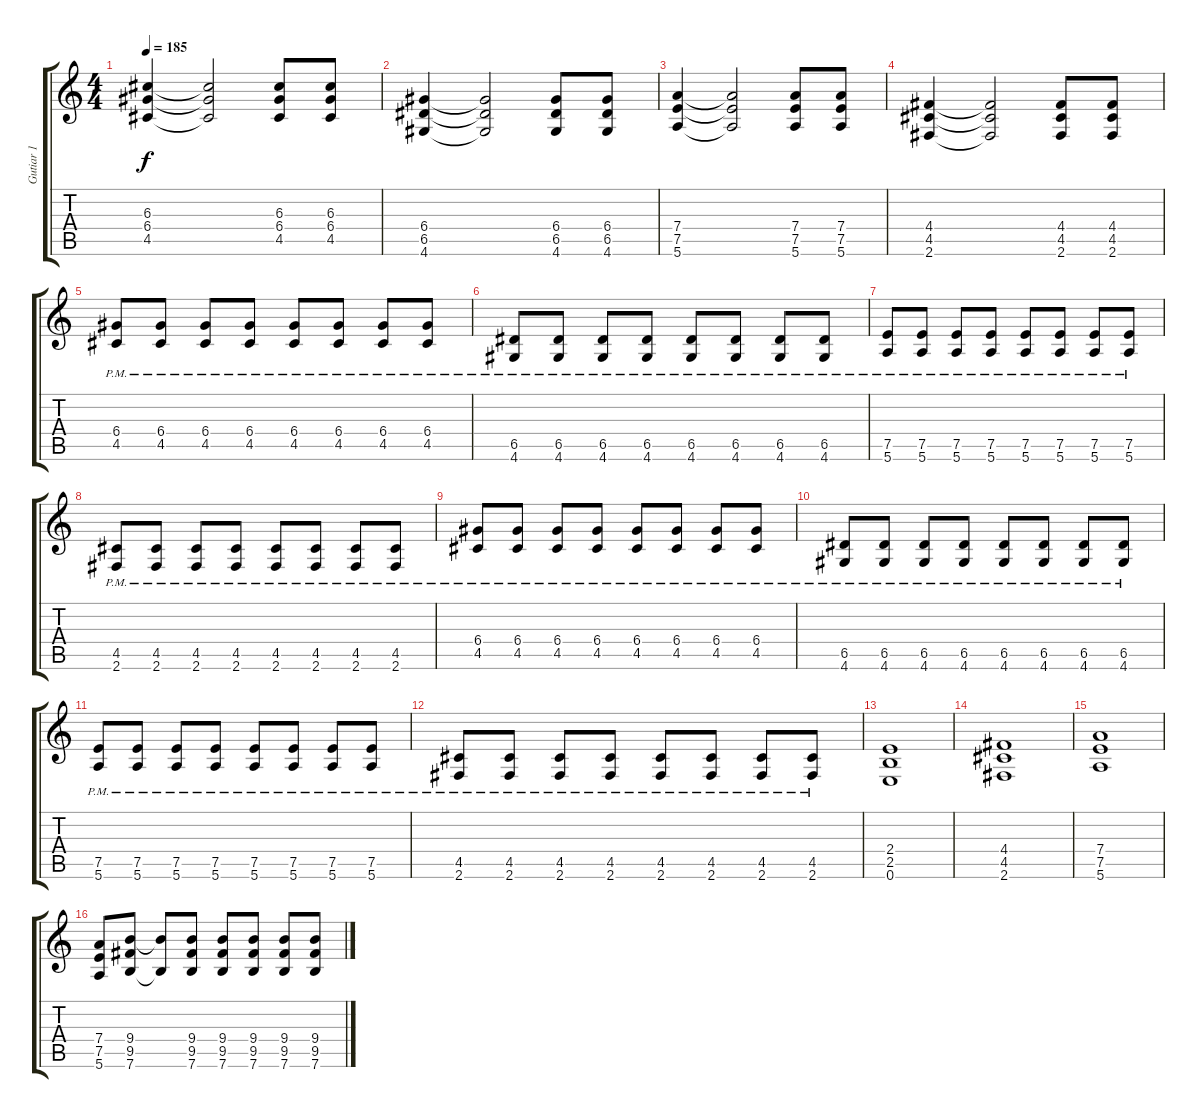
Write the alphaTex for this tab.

\track ("Gutiar 1" "Gutiar 1") {instrument distortionguitar}
\staff {score tabs}
\tuning (E4 B3 G3 D3 A2 E2) {hide}
\ts (4 4)
\tempo 185
\clef g2
\ks c
(6.3 6.4 4.5).4{dy f} (6.3{t} 6.4{t} 4.5{t}).2 (6.3 6.4 4.5).8 (6.3 6.4 4.5).8 |
(6.4 6.5 4.6).4 (6.4{t} 6.5{t} 4.6{t}).2 (6.4 6.5 4.6).8 (6.4 6.5 4.6).8 |
(7.4 7.5 5.6).4 (7.4{t} 7.5{t} 5.6{t}).2 (7.4 7.5 5.6).8 (7.4 7.5 5.6).8 |
(4.4 4.5 2.6).4 (4.4{t} 4.5{t} 2.6{t}).2 (4.4 4.5 2.6).8 (4.4 4.5 2.6).8 |
(6.4{pm} 4.5{pm}).8 (6.4{pm} 4.5{pm}).8 (6.4{pm} 4.5{pm}).8 (6.4{pm} 4.5{pm}).8 (6.4{pm} 4.5{pm}).8 (6.4{pm} 4.5{pm}).8 (6.4{pm} 4.5{pm}).8 (6.4{pm} 4.5{pm}).8 |
(6.5{pm} 4.6{pm}).8 (6.5{pm} 4.6{pm}).8 (6.5{pm} 4.6{pm}).8 (6.5{pm} 4.6{pm}).8 (6.5{pm} 4.6{pm}).8 (6.5{pm} 4.6{pm}).8 (6.5{pm} 4.6{pm}).8 (6.5{pm} 4.6{pm}).8 |
(7.5{pm} 5.6{pm}).8 (7.5{pm} 5.6{pm}).8 (7.5{pm} 5.6{pm}).8 (7.5{pm} 5.6{pm}).8 (7.5{pm} 5.6{pm}).8 (7.5{pm} 5.6{pm}).8 (7.5{pm} 5.6{pm}).8 (7.5{pm} 5.6{pm}).8 |
(4.5{pm} 2.6{pm}).8 (4.5{pm} 2.6{pm}).8 (4.5{pm} 2.6{pm}).8 (4.5{pm} 2.6{pm}).8 (4.5{pm} 2.6{pm}).8 (4.5{pm} 2.6{pm}).8 (4.5{pm} 2.6{pm}).8 (4.5{pm} 2.6{pm}).8 |
(6.4{pm} 4.5{pm}).8 (6.4{pm} 4.5{pm}).8 (6.4{pm} 4.5{pm}).8 (6.4{pm} 4.5{pm}).8 (6.4{pm} 4.5{pm}).8 (6.4{pm} 4.5{pm}).8 (6.4{pm} 4.5{pm}).8 (6.4{pm} 4.5{pm}).8 |
(6.5{pm} 4.6{pm}).8 (6.5{pm} 4.6{pm}).8 (6.5{pm} 4.6{pm}).8 (6.5{pm} 4.6{pm}).8 (6.5{pm} 4.6{pm}).8 (6.5{pm} 4.6{pm}).8 (6.5{pm} 4.6{pm}).8 (6.5{pm} 4.6{pm}).8 |
(7.5{pm} 5.6{pm}).8 (7.5{pm} 5.6{pm}).8 (7.5{pm} 5.6{pm}).8 (7.5{pm} 5.6{pm}).8 (7.5{pm} 5.6{pm}).8 (7.5{pm} 5.6{pm}).8 (7.5{pm} 5.6{pm}).8 (7.5{pm} 5.6{pm}).8 |
(4.5{pm} 2.6{pm}).8 (4.5{pm} 2.6{pm}).8 (4.5{pm} 2.6{pm}).8 (4.5{pm} 2.6{pm}).8 (4.5{pm} 2.6{pm}).8 (4.5{pm} 2.6{pm}).8 (4.5{pm} 2.6{pm}).8 (4.5{pm} 2.6{pm}).8 |
(2.4 2.5 0.6).1 |
(4.4 4.5 2.6).1 |
(7.4 7.5 5.6).1 |
(7.4 7.5 5.6).8 (9.4 9.5 7.6).8 (9.4{t} 7.6{t}).8 (9.4 9.5 7.6).8 (9.4 9.5 7.6).8 (9.4 9.5 7.6).8 (9.4 9.5 7.6).8 (9.4 9.5 7.6).8
